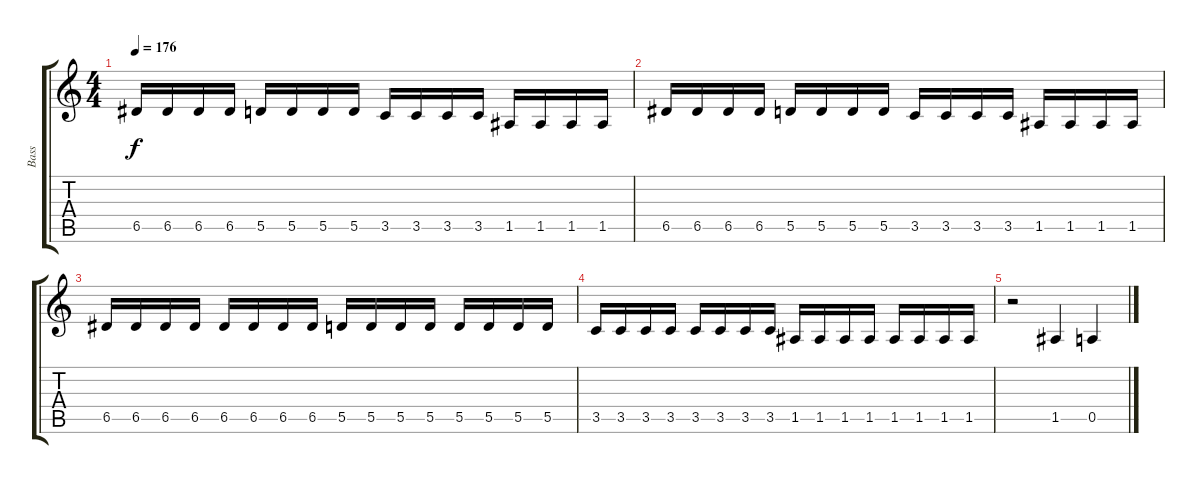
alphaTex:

\track ("Bass" "Bass") {instrument electricbasspick}
\staff {score tabs}
\tuning (E4 B3 G3 D3 A2 E2) {hide}
\ts (4 4)
\tempo 176
\clef g2
\ks c
6.5.16{dy f} 6.5.16 6.5.16 6.5.16 5.5.16 5.5.16 5.5.16 5.5.16 3.5.16 3.5.16 3.5.16 3.5.16 1.5.16 1.5.16 1.5.16 1.5.16 |
6.5.16 6.5.16 6.5.16 6.5.16 5.5.16 5.5.16 5.5.16 5.5.16 3.5.16 3.5.16 3.5.16 3.5.16 1.5.16 1.5.16 1.5.16 1.5.16 |
6.5.16 6.5.16 6.5.16 6.5.16 6.5.16 6.5.16 6.5.16 6.5.16 5.5.16 5.5.16 5.5.16 5.5.16 5.5.16 5.5.16 5.5.16 5.5.16 |
3.5.16 3.5.16 3.5.16 3.5.16 3.5.16 3.5.16 3.5.16 3.5.16 1.5.16 1.5.16 1.5.16 1.5.16 1.5.16 1.5.16 1.5.16 1.5.16 |
r.2 1.5.4 0.5.4
